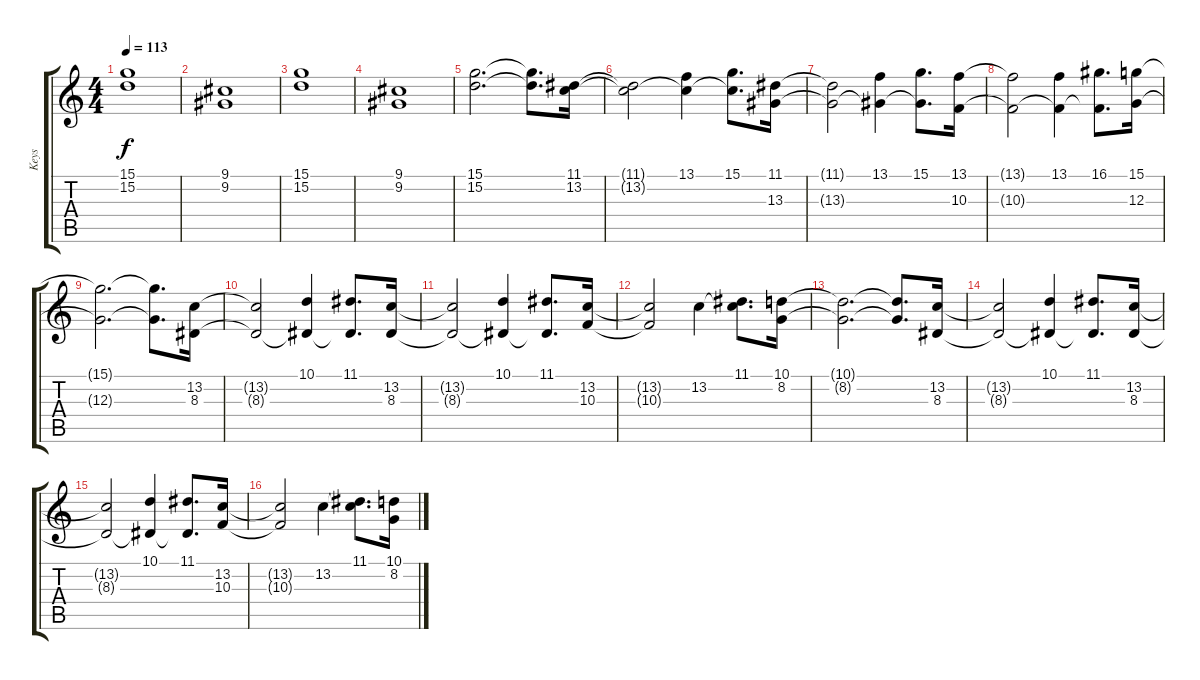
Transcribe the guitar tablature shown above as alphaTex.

\track ("Keys" "Keys") {instrument stringensemble1}
\staff {score tabs}
\tuning (E4 B3 G3 D3 A2 E2) {hide}
\ts (4 4)
\tempo 113
\clef g2
\ks c
(15.1 15.2).1{dy f} |
(9.1 9.2).1 |
(15.1 15.2).1 |
(9.1 9.2).1 |
(15.1 15.2).2{d} (15.1{t} 15.2{t}).8{d} (11.1 13.2).16 |
(11.1{t} 13.2{t}).2 (13.1 13.2{t}).4 (15.1 13.2{t}).8{d} (11.1 13.3).16 |
(11.1{t} 13.3{t}).2 (13.1 13.3{t}).4 (15.1 13.3{t}).8{d} (13.1 10.3).16 |
(13.1{t} 10.3{t}).2 (13.1 10.3{t}).4 (16.1 10.3{t}).8{d} (15.1 12.3).16 |
(15.1{t} 12.3{t}).2{d} (15.1{t} 12.3{t}).8{d} (13.2 8.3).16 |
(13.2{t} 8.3{t}).2 (10.1 8.3{t}).4 (11.1 8.3{t}).8{d} (13.2 8.3).16 |
(13.2{t} 8.3{t}).2 (10.1 8.3{t}).4 (11.1 8.3{t}).8{d} (13.2 10.3).16 |
(13.2{t} 10.3{t}).2 13.2.4 (11.1 13.2{t}).8{d} (10.1 8.2).16 |
(10.1{t} 8.2{t}).2{d} (10.1{t} 8.2{t}).8{d} (13.2 8.3).16 |
(13.2{t} 8.3{t}).2 (10.1 8.3{t}).4 (11.1 8.3{t}).8{d} (13.2 8.3).16 |
(13.2{t} 8.3{t}).2 (10.1 8.3{t}).4 (11.1 8.3{t}).8{d} (13.2 10.3).16 |
(13.2{t} 10.3{t}).2 13.2.4 (11.1 13.2{t}).8{d} (10.1 8.2).16
